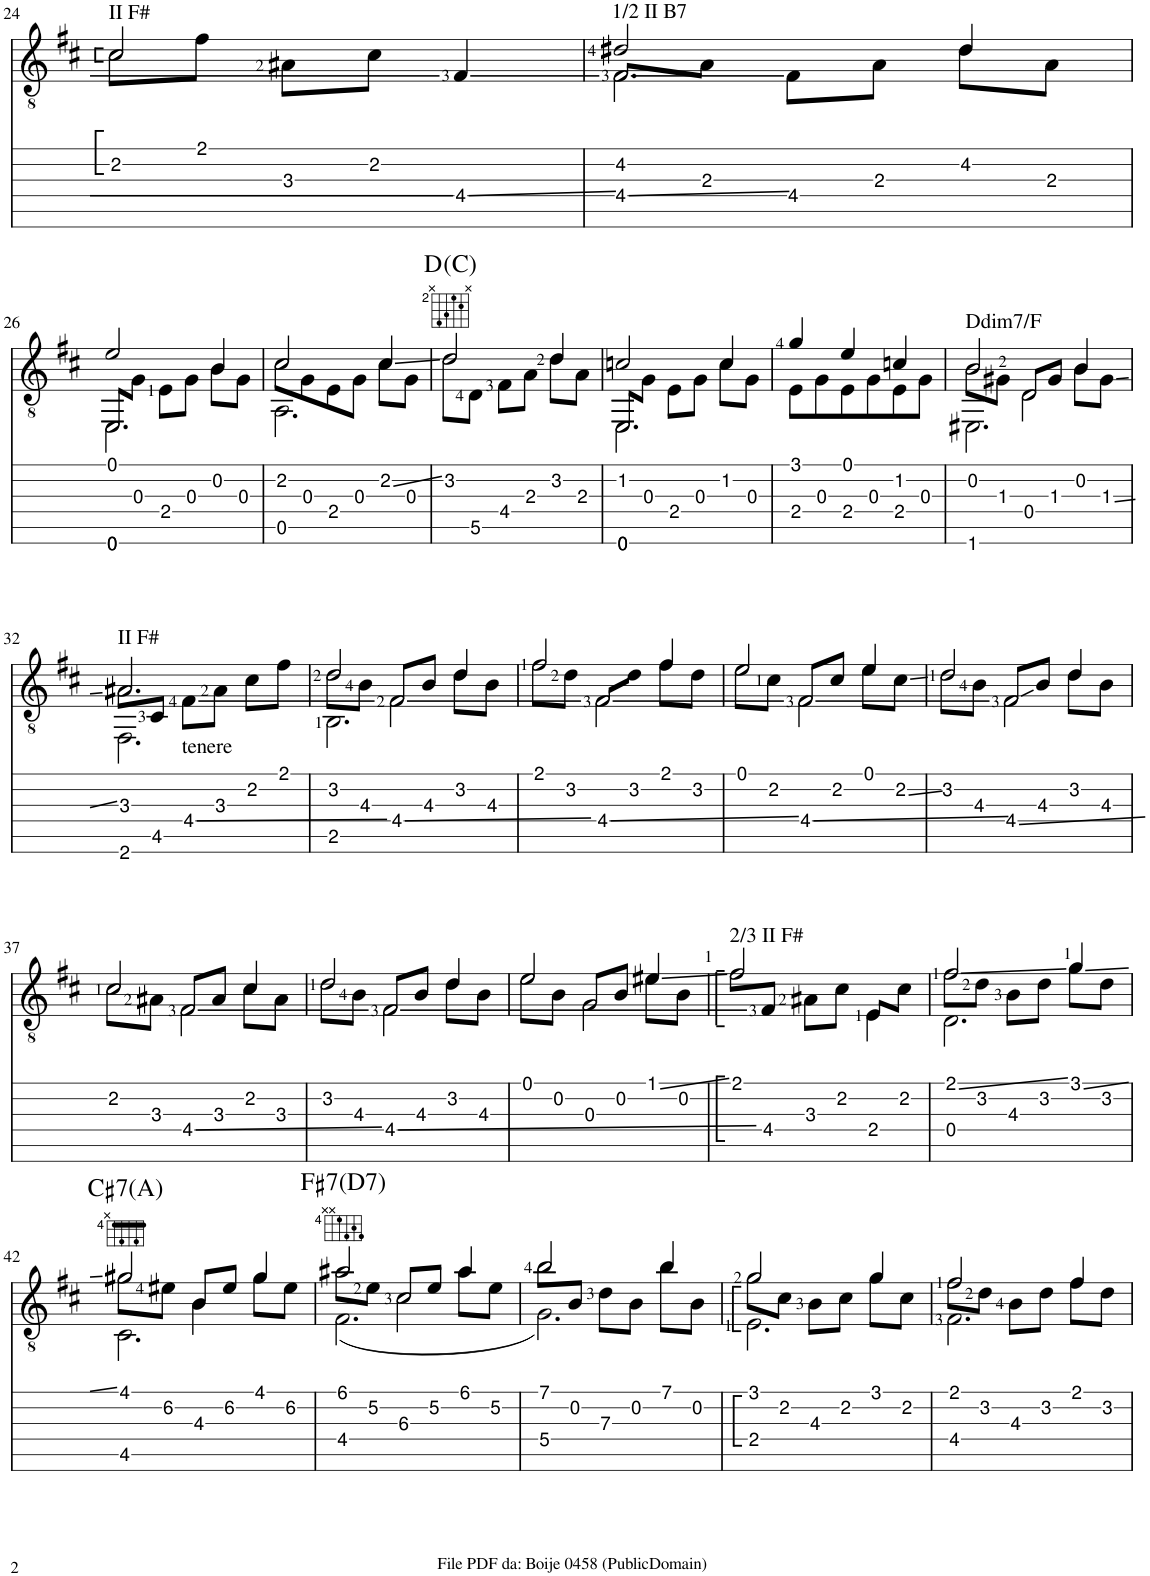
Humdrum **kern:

**kern	**kern	**harte
*part1	*part1	*part1
*staff2	*staff1	*
*I"Guitar	*	*
*I'Guit.	*	*
!!LO:PB:g=z
*	*clefGv2	*
*k[f#c#]	*k[f#c#]	*
*M3/4	*M3/4	*
=24	=24	=24
*^	*^	*
!	!	!LO:TX:a:t=II F#	!	!
!	!	!	!LO:N:head=open	!
2c#::	8c#L	2c#::/	8c#\L	.
.	8f#J	.	8f#\J	.
.	8A#L	.	8A#X\L	.
.	8c#J	.	8c#\J	.
4F#	4ryy	4F#/	4ryy	.
=25	=25	=25	=25	=25
*	*^	*	*	*
!	!	!	!LO:TX:a:t=1/2 II B7	!	!
!	!	!	!	!LO:N:head=open	!
*	*	*	*	*^	*
2d#	8F#L	2.F#	2d#X/	8F#/L	2.F#\	.
.	8AJ	.	.	8A\J	.	.
.	8F#L	.	.	8F#\L	.	.
.	8AJ	.	.	8A\J	.	.
4d#	8d#L	.	4d#/	8d#\L	.	.
.	8AJ	.	.	8A\J	.	.
!!LO:LB:g=z	!!	!!
=26	=26	=26	=26	=26	=26	=26
!	!	!	!	!LO:N:head=open	!	!
2e	8EEL	2.EE	2e/	8EE/L	2.EE\	.
.	8GJ	.	.	8G\J	.	.
.	8EL	.	.	8E\L	.	.
.	8GJ	.	.	8G\J	.	.
4B	8BL	.	4B/	8B\L	.	.
.	8GJ	.	.	8G\J	.	.
=27	=27	=27	=27	=27	=27	=27
!	!	!	!	!LO:N:head=open	!	!
2c#	8c#L	2.AA	2c#/	8c#\L	2.AA\	.
.	8GJ	.	.	8G\	.	.
.	8EL	.	.	8E\	.	.
.	8GJ	.	.	8G\J	.	.
4c#	8c#L	.	4c#/	8c#\L	.	.
.	8GJ	.	.	8G\J	.	.
*	*v	*v	*	*	*	*
*	*	*	*v	*v	*
=28	=28	=28	=28	=28
!	!	!	!LO:N:head=open	!
2d	8dL	2d/	8d\L	D:maj
.	8DJ	.	8D\J	.
.	8F#L	.	8F#\L	.
.	8AJ	.	8A\J	.
4d	8dL	4d/	8d\L	.
.	8AJ	.	8A\J	.
=29	=29	=29	=29	=29
*	*^	*	*	*
!	!	!	!	!LO:N:head=open	!
*	*	*	*	*^	*
2c	8EEL	2.EE	2cn/	8EE/L	2.EE\	.
.	8GJ	.	.	8G\J	.	.
.	8EL	.	.	8E\L	.	.
.	8GJ	.	.	8G\J	.	.
4c	8cL	.	4c/	8c\L	.	.
.	8GJ	.	.	8G\J	.	.
*	*v	*v	*	*	*	*
*	*	*	*v	*v	*
=30	=30	=30	=30	=30
4g	8EL	4g/	8E\L	.
.	8GJ	.	8G\	.
4e	8EL	4e/	8E\	.
.	8GJ	.	8G\	.
4c	8EL	4cn/	8E\	.
.	8GJ	.	8G\J	.
=31	=31	=31	=31	=31
*^	*^	*	*	*
!	!	!	!	!LO:TX:a:t=Ddim7/F	!	!
!	!	!	!	!	!LO:N:head=open	!
*	*	*	*	*^	*^	*
2B	8BL	4ryy	2.EE#	2B/	8B\L	4ryy	2.EE#X\	.
.	8G#J	.	.	.	8G#X\J	.	.	.
!	!	!	!	!	!LO:N:head=open	!	!	!
.	8DL	2D	.	.	8D/L	2D\	.	.
.	8G#J	.	.	.	8G#/J	.	.	.
4B	8BL	.	.	4B/	8B\L	.	.	.
.	8G#J	.	.	.	8G#\J	.	.	.
*	*	*v	*v	*	*	*	*	*
*	*	*	*	*v	*v	*v	*
!!LO:LB:g=z
=32	=32	=32	=32	=32	=32
!	!	!	!LO:TX:a:t=II F#	!	!
!	!	!	!	!LO:N:head=open	!
*	*	*	*	*^	*
2.A#	8A#L	2.FF#	2.A#X/	8A#\L	2.FF#\	.
.	8C#J	.	.	8C#/J	.	.
!	!LO:TX:a:t=tenere	!	!	!	!	!
.	8F#L	.	.	8F#\L	.	.
.	8A#J	.	.	8A#\J	.	.
.	8c#L	.	.	8c#\L	.	.
.	8f#J	.	.	8f#\J	.	.
*	*	*	*	*v	*v	*
=33	=33	=33	=33	=33	=33
*	*	*^	*	*	*
!	!	!	!	!	!LO:N:head=open	!
*	*	*	*	*^	*^	*
2d	8dL	4ryy	2.BB	2d/	8d\L	4ryy	2.BB\	.
.	8BJ	.	.	.	8B\J	.	.	.
!	!	!	!	!	!LO:N:head=open	!	!	!
.	8F#L	2F#	.	.	8F#/L	2F#\	.	.
.	8BJ	.	.	.	8B/J	.	.	.
4d	8dL	.	.	4d/	8d\L	.	.	.
.	8BJ	.	.	.	8B\J	.	.	.
*	*	*v	*v	*	*	*	*	*
*	*	*	*	*v	*v	*v	*
=34	=34	=34	=34	=34	=34
!	!	!	!	!LO:N:head=open	!
*	*	*	*	*^	*
2f#	8f#L	4ryy	2f#/	8f#\L	4ryy	.
.	8dJ	.	.	8d\J	.	.
!	!	!	!	!LO:N:head=open	!	!
.	8F#L	2F#	.	8F#/L	2F#\	.
.	8dJ	.	.	8d\J	.	.
4f#	8f#L	.	4f#/	8f#\L	.	.
.	8dJ	.	.	8d\J	.	.
=35	=35	=35	=35	=35	=35	=35
!	!	!	!	!LO:N:head=open	!	!
2e	8eL	4ryy	2e/	8e\L	4ryy	.
.	8c#J	.	.	8c#\J	.	.
!	!	!	!	!LO:N:head=open	!	!
.	8F#L	2F#	.	8F#/L	2F#\	.
.	8c#J	.	.	8c#/J	.	.
4e	8eL	.	4e/	8e\L	.	.
.	8c#J	.	.	8c#\J	.	.
=36	=36	=36	=36	=36	=36	=36
!	!	!	!	!LO:N:head=open	!	!
2d	8dL	4ryy	2d/	8d\L	4ryy	.
.	8BJ	.	.	8B\J	.	.
!	!	!	!	!LO:N:head=open	!	!
.	8F#L	2F#	.	8F#/L	2F#\	.
.	8BJ	.	.	8B/J	.	.
4d	8dL	.	4d/	8d\L	.	.
.	8BJ	.	.	8B\J	.	.
!!LO:LB:g=z	!!	!!
=37	=37	=37	=37	=37	=37	=37
!	!	!	!	!LO:N:head=open	!	!
2c#	8c#L	4ryy	2c#/	8c#\L	4ryy	.
.	8A#J	.	.	8A#X\J	.	.
!	!	!	!	!LO:N:head=open	!	!
.	8F#L	2F#	.	8F#/L	2F#\	.
.	8A#J	.	.	8A#/J	.	.
4c#	8c#L	.	4c#/	8c#\L	.	.
.	8A#J	.	.	8A#\J	.	.
=38	=38	=38	=38	=38	=38	=38
!	!	!	!	!LO:N:head=open	!	!
2d	8dL	4ryy	2d/	8d\L	4ryy	.
.	8BJ	.	.	8B\J	.	.
!	!	!	!	!LO:N:head=open	!	!
.	8F#L	2F#	.	8F#/L	2F#\	.
.	8BJ	.	.	8B/J	.	.
4d	8dL	.	4d/	8d\L	.	.
.	8BJ	.	.	8B\J	.	.
=39	=39	=39	=39	=39	=39	=39
!	!	!	!	!LO:N:head=open	!	!
2e	8eL	4ryy	2e/	8e\L	4ryy	.
.	8BJ	.	.	8B\J	.	.
!	!	!	!	!LO:N:head=open	!	!
.	8GL	2G	.	8G/L	2G\	.
.	8BJ	.	.	8B/J	.	.
4e#	8e#L	.	4e#X/	8e#\L	.	.
.	8BJ	.	.	8B\J	.	.
*	*v	*v	*	*	*	*
*	*	*	*v	*v	*
=40	=40	=40	=40	=40
!	!	!LO:TX:a:t=2/3 II F#	!	!
!	!	!	!LO:N:head=open	!
2f#::	8f#L	2f#::/	8f#\L	.
.	8F#J	.	8F#/J	.
.	8A#L	.	8A#X\L	.
.	8c#J	.	8c#\J	.
4E	8EL	4E\	8E/L	.
.	8c#J	.	8c#\J	.
=41	=41	=41	=41	=41
*	*^	*	*	*
!	!	!	!	!LO:N:head=open	!
*	*	*	*	*^	*
2f#	8f#L	2.D	2f#/	8f#\L	2.D\	.
.	8dJ	.	.	8d\J	.	.
.	8BL	.	.	8B\L	.	.
.	8dJ	.	.	8d\J	.	.
4g	8gL	.	4g/	8g\L	.	.
.	8dJ	.	.	8d\J	.	.
*	*	*	*	*v	*v	*
!!LO:LB:g=z
=42	=42	=42	=42	=42	=42
*	*	*^	*	*	*
!	!	!	!	!	!LO:N:head=open	!LO:H:kt=7
*	*	*	*	*^	*^	*
2g#	8g#L	4ryy	2.C#	2g#X/	8g#\L	4ryy	2.C#\	C#:7
.	8e#J	.	.	.	8e#X\J	.	.	.
.	8BL	4B	.	.	8B/L	4B\	.	.
.	8e#J	.	.	.	8e#/J	.	.	.
4g#	8g#L	4ryy	.	4g#/	8g#\L	4ryy	.	.
.	8e#J	.	.	.	8e#\J	.	.	.
=43	=43	=43	=43	=43	=43	=43	=43	=43
!	!	!	!	!	!LO:N:head=open	!	!	!LO:H:kt=7
2a#	8a#L	4ryy	2.F#	2a#X/	8a#\L	4ryy	(2.F#\	F#:7
.	8eJ	.	.	.	8e\J	.	.	.
!	!	!	!	!	!LO:N:head=open	!	!	!
.	8c#L	2c#	.	.	8c#/L	2c#\	.	.
.	8eJ	.	.	.	8e/J	.	.	.
4a#	8a#L	.	.	4a#/	8a#\L	.	.	.
.	8eJ	.	.	.	8e\J	.	.	.
*	*	*v	*v	*	*	*	*	*
*	*	*	*	*v	*v	*v	*
=44	=44	=44	=44	=44	=44
!	!	!	!	!LO:N:head=open	!
*	*	*	*	*^	*
2b	8bL	2.G	2b/	8b\L	2.G\)	.
.	8BJ	.	.	8B/J	.	.
.	8dL	.	.	8d\L	.	.
.	8BJ	.	.	8B\J	.	.
4b	8bL	.	4b/	8b\L	.	.
.	8BJ	.	.	8B\J	.	.
=45	=45	=45	=45	=45	=45	=45
!	!	!	!	!LO:N:head=open	!	!
2g	8gL	2.E::	2g/	8g\L	2.E::\	.
.	8c#J	.	.	8c#\J	.	.
.	8BL	.	.	8B\L	.	.
.	8c#J	.	.	8c#\J	.	.
4g	8gL	.	4g/	8g\L	.	.
.	8c#J	.	.	8c#\J	.	.
=46	=46	=46	=46	=46	=46	=46
!	!	!	!	!LO:N:head=open	!	!
2f#	8f#L	2.F#	2f#/	8f#\L	2.F#\	.
.	8dJ	.	.	8d\J	.	.
.	8BL	.	.	8B\L	.	.
.	8dJ	.	.	8d\J	.	.
4f#	8f#L	.	4f#/	8f#\L	.	.
.	8dJ	.	.	8d\J	.	.
*v	*v	*v	*	*	*	*
*	*v	*v	*v	*
=	=	=
*-	*-	*-
